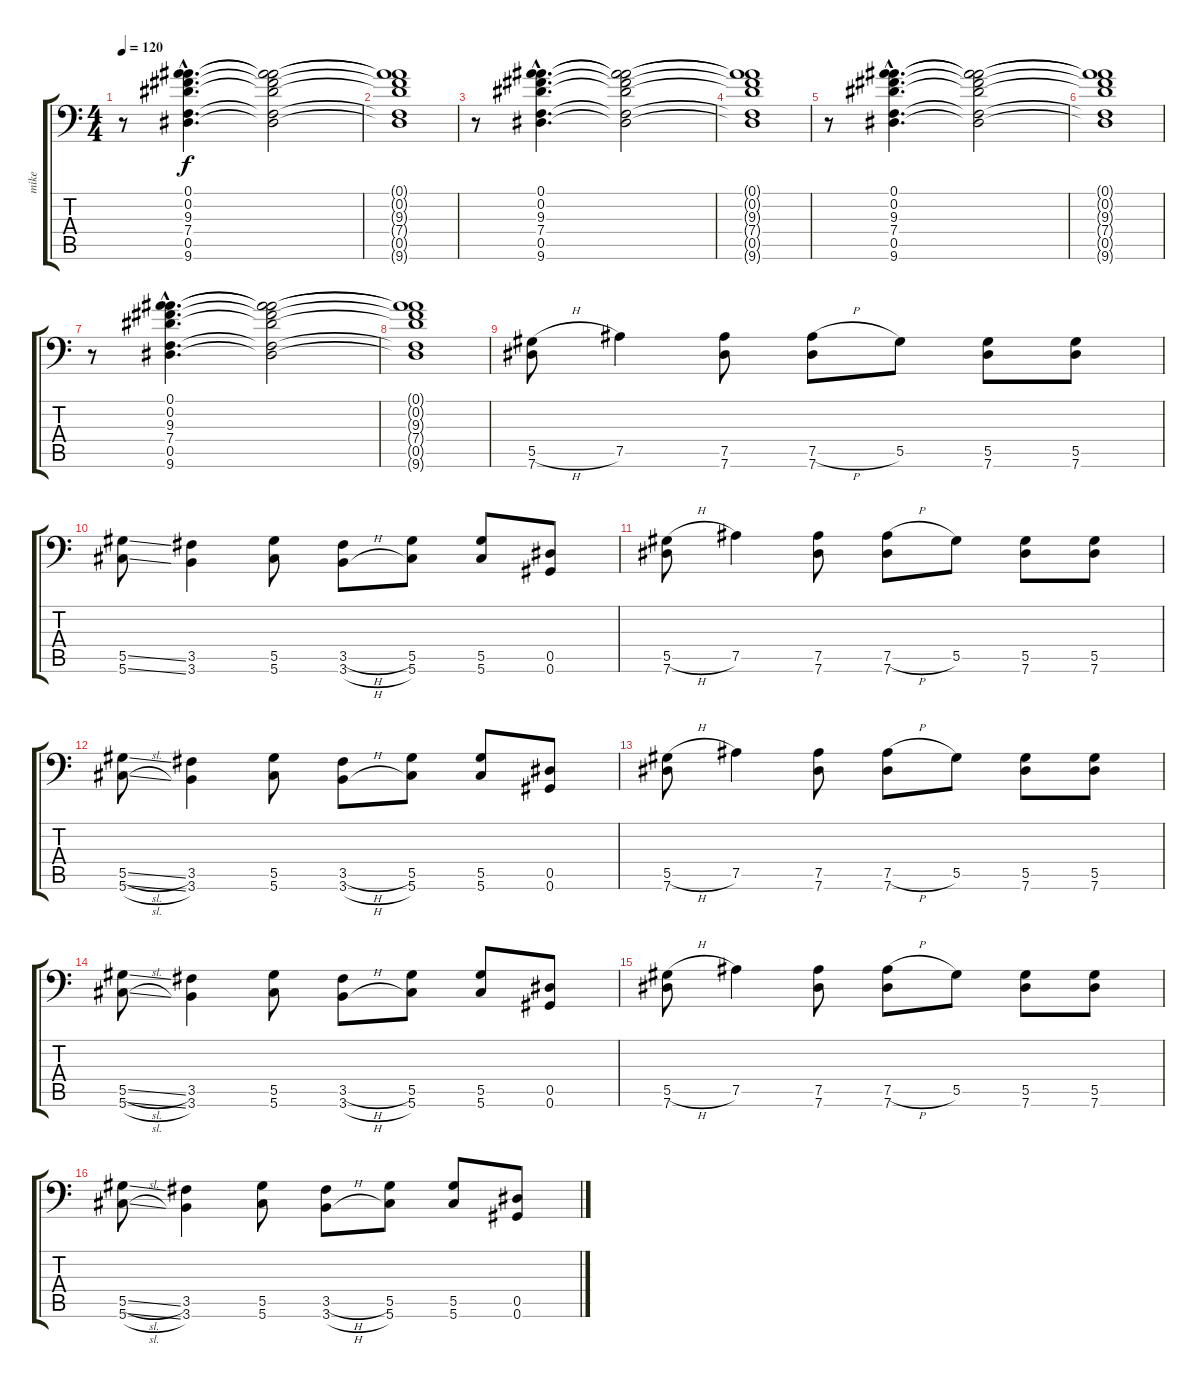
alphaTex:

\track ("mike" "mike") {instrument distortionguitar}
\staff {score tabs}
\tuning (Bb3 Gb3 Db3 Ab2 Eb2 Ab1) {hide}
\ts (4 4)
\tempo 120
\clef f4
\ks c
r.8{dy f instrument distortionguitar} (0.1{hac} 0.2{hac} 9.3{hac} 7.4{hac} 0.5{hac} 9.6{hac}).4{d} (0.1{t} 0.2{t} 9.3{t} 7.4{t} 0.5{t} 9.6{t}).2 |
(0.1{t} 0.2{t} 9.3{t} 7.4{t} 0.5{t} 9.6{t}).1 |
r.8 (0.1{hac} 0.2{hac} 9.3{hac} 7.4{hac} 0.5{hac} 9.6{hac}).4{d} (0.1{t} 0.2{t} 9.3{t} 7.4{t} 0.5{t} 9.6{t}).2 |
(0.1{t} 0.2{t} 9.3{t} 7.4{t} 0.5{t} 9.6{t}).1 |
r.8 (0.1{hac} 0.2{hac} 9.3{hac} 7.4{hac} 0.5{hac} 9.6{hac}).4{d} (0.1{t} 0.2{t} 9.3{t} 7.4{t} 0.5{t} 9.6{t}).2 |
(0.1{t} 0.2{t} 9.3{t} 7.4{t} 0.5{t} 9.6{t}).1 |
r.8 (0.1{hac} 0.2{hac} 9.3{hac} 7.4{hac} 0.5{hac} 9.6{hac}).4{d} (0.1{t} 0.2{t} 9.3{t} 7.4{t} 0.5{t} 9.6{t}).2 |
(0.1{t} 0.2{t} 9.3{t} 7.4{t} 0.5{t} 9.6{t}).1 |
(5.5{h} 7.6).8 7.5.4 (7.5 7.6).8 (7.5{h} 7.6).8 5.5.8 (5.5 7.6).8 (5.5 7.6).8 |
(5.5{ss} 5.6{ss}).8 (3.5 3.6).4 (5.5 5.6).8 (3.5{h} 3.6{h}).8 (5.5 5.6).8 (5.5 5.6).8 (0.5 0.6).8 |
(5.5{h} 7.6).8 7.5.4 (7.5 7.6).8 (7.5{h} 7.6).8 5.5.8 (5.5 7.6).8 (5.5 7.6).8 |
(5.5{sl} 5.6{sl}).8 (3.5 3.6).4 (5.5 5.6).8 (3.5{h} 3.6{h}).8 (5.5 5.6).8 (5.5 5.6).8 (0.5 0.6).8 |
(5.5{h} 7.6).8 7.5.4 (7.5 7.6).8 (7.5{h} 7.6).8 5.5.8 (5.5 7.6).8 (5.5 7.6).8 |
(5.5{sl} 5.6{sl}).8 (3.5 3.6).4 (5.5 5.6).8 (3.5{h} 3.6{h}).8 (5.5 5.6).8 (5.5 5.6).8 (0.5 0.6).8 |
(5.5{h} 7.6).8 7.5.4 (7.5 7.6).8 (7.5{h} 7.6).8 5.5.8 (5.5 7.6).8 (5.5 7.6).8 |
(5.5{sl} 5.6{sl}).8 (3.5 3.6).4 (5.5 5.6).8 (3.5{h} 3.6{h}).8 (5.5 5.6).8 (5.5 5.6).8 (0.5 0.6).8
